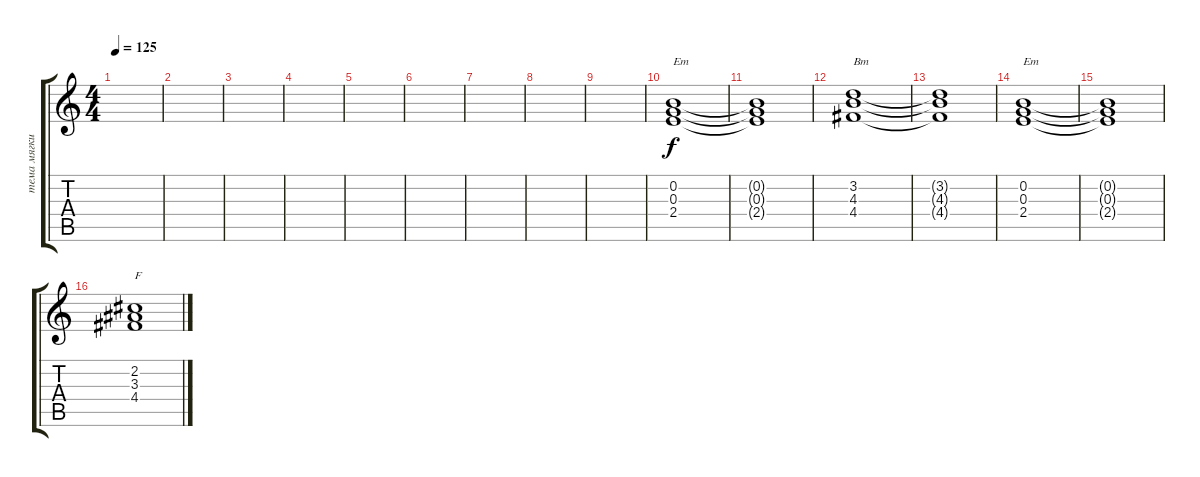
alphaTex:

\track ("тема мягкий драйв" "тема мягки") {instrument overdrivenguitar}
\staff {score tabs}
\tuning (E4 B3 G3 D3 A2 E2) {hide}
\ts (4 4)
\tempo 125
\clef g2
\ks c
|
|
|
|
|
|
|
|
|
(0.2 0.3 2.4).1{txt "Em"} |
(0.2{t} 0.3{t} 2.4{t}).1 |
(3.2 4.3 4.4).1{txt "Bm"} |
(3.2{t} 4.3{t} 4.4{t}).1 |
(0.2 0.3 2.4).1{txt "Em"} |
(0.2{t} 0.3{t} 2.4{t}).1 |
(2.2 3.3 4.4).1{txt "F"}
